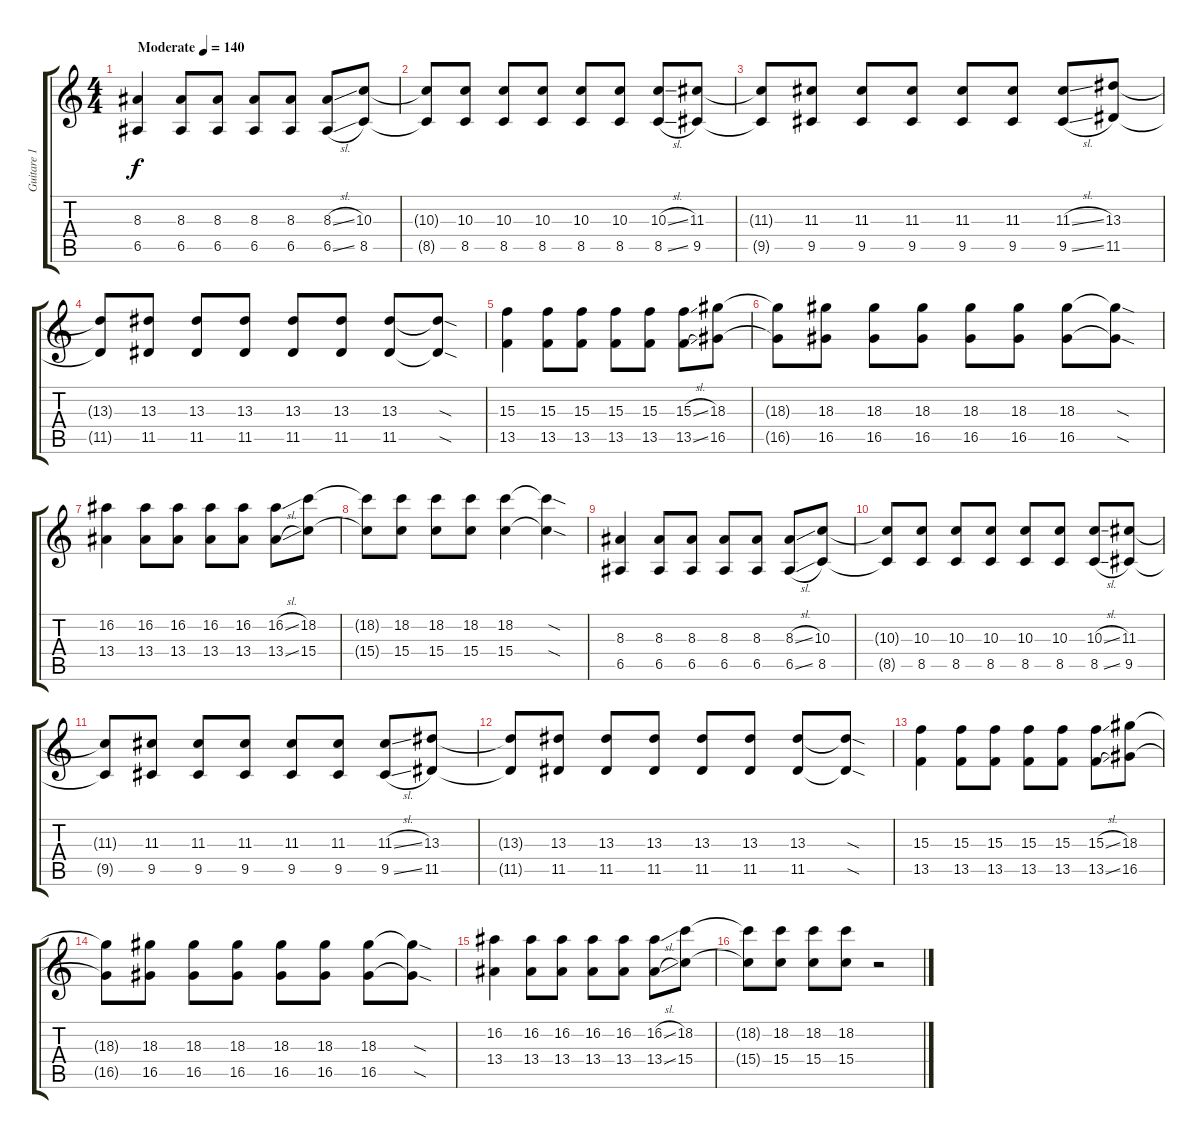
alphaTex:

\track ("Guitare 1" "Guitare 1") {instrument distortionguitar}
\staff {score tabs}
\tuning (B3 Gb3 D3 A2 E2 B1) {hide}
\ts (4 4)
\tempo (140 "Moderate")
\clef g2
\ks c
(8.3 6.5).4{dy f instrument distortionguitar} (8.3 6.5).8 (8.3 6.5).8 (8.3 6.5).8 (8.3 6.5).8 (8.3{sl} 6.5{sl}).8 (10.3 8.5).8 |
(10.3{t} 8.5{t}).8 (10.3 8.5).8 (10.3 8.5).8 (10.3 8.5).8 (10.3 8.5).8 (10.3 8.5).8 (10.3{sl} 8.5{sl}).8 (11.3 9.5).8 |
(11.3{t} 9.5{t}).8 (11.3 9.5).8 (11.3 9.5).8 (11.3 9.5).8 (11.3 9.5).8 (11.3 9.5).8 (11.3{sl} 9.5{sl}).8 (13.3 11.5).8 |
(13.3{t} 11.5{t}).8 (13.3 11.5).8 (13.3 11.5).8 (13.3 11.5).8 (13.3 11.5).8 (13.3 11.5).8 (13.3 11.5).8 (13.3{sod t} 11.5{sod t}).8 |
(15.3 13.5).4 (15.3 13.5).8 (15.3 13.5).8 (15.3 13.5).8 (15.3 13.5).8 (15.3{sl} 13.5{sl}).8 (18.3 16.5).8 |
(18.3{t} 16.5{t}).8 (18.3 16.5).8 (18.3 16.5).8 (18.3 16.5).8 (18.3 16.5).8 (18.3 16.5).8 (18.3 16.5).8 (18.3{sod t} 16.5{sod t}).8 |
(16.2 13.4).4 (16.2 13.4).8 (16.2 13.4).8 (16.2 13.4).8 (16.2 13.4).8 (16.2{sl} 13.4{sl}).8 (18.2 15.4).8 |
(18.2{t} 15.4{t}).8 (18.2 15.4).8 (18.2 15.4).8 (18.2 15.4).8 (18.2 15.4).4 (18.2{sod t} 15.4{sod t}).4 |
(8.3 6.5).4 (8.3 6.5).8 (8.3 6.5).8 (8.3 6.5).8 (8.3 6.5).8 (8.3{sl} 6.5{sl}).8 (10.3 8.5).8 |
(10.3{t} 8.5{t}).8 (10.3 8.5).8 (10.3 8.5).8 (10.3 8.5).8 (10.3 8.5).8 (10.3 8.5).8 (10.3{sl} 8.5{sl}).8 (11.3 9.5).8 |
(11.3{t} 9.5{t}).8 (11.3 9.5).8 (11.3 9.5).8 (11.3 9.5).8 (11.3 9.5).8 (11.3 9.5).8 (11.3{sl} 9.5{sl}).8 (13.3 11.5).8 |
(13.3{t} 11.5{t}).8 (13.3 11.5).8 (13.3 11.5).8 (13.3 11.5).8 (13.3 11.5).8 (13.3 11.5).8 (13.3 11.5).8 (13.3{sod t} 11.5{sod t}).8 |
(15.3 13.5).4 (15.3 13.5).8 (15.3 13.5).8 (15.3 13.5).8 (15.3 13.5).8 (15.3{sl} 13.5{sl}).8 (18.3 16.5).8 |
(18.3{t} 16.5{t}).8 (18.3 16.5).8 (18.3 16.5).8 (18.3 16.5).8 (18.3 16.5).8 (18.3 16.5).8 (18.3 16.5).8 (18.3{sod t} 16.5{sod t}).8 |
(16.2 13.4).4 (16.2 13.4).8 (16.2 13.4).8 (16.2 13.4).8 (16.2 13.4).8 (16.2{sl} 13.4{sl}).8 (18.2 15.4).8 |
(18.2{t} 15.4{t}).8 (18.2 15.4).8 (18.2 15.4).8 (18.2 15.4).8 r.2
